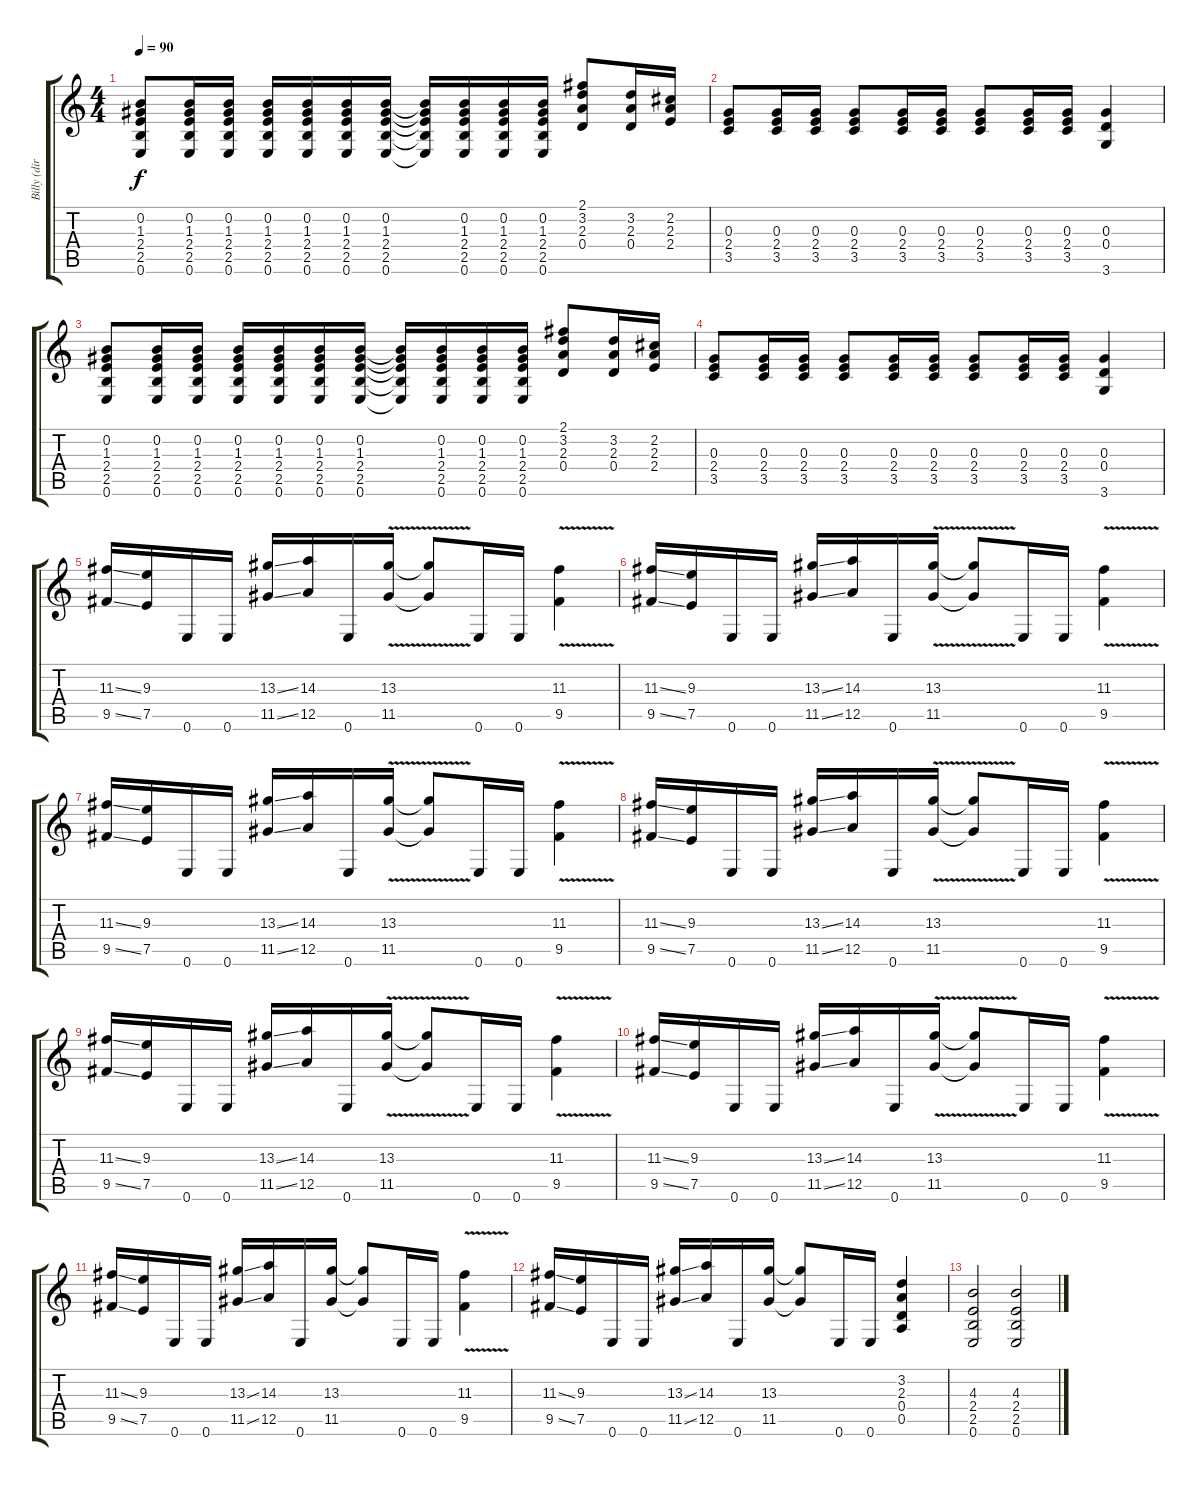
\track ("Billy (dirty)" "Billy (dir") {instrument distortionguitar}
\staff {score tabs}
\tuning (E4 B3 G3 D3 A2 E2) {hide}
\ts (4 4)
\tempo 90
\clef g2
\ks c
(0.2 1.3 2.4 2.5 0.6).8{dy f} (0.2 1.3 2.4 2.5 0.6).16 (0.2 1.3 2.4 2.5 0.6).16 (0.2 1.3 2.4 2.5 0.6).16 (0.2 1.3 2.4 2.5 0.6).16 (0.2 1.3 2.4 2.5 0.6).16 (0.2 1.3 2.4 2.5 0.6).16 (0.2{t} 1.3{t} 2.4{t} 2.5{t} 0.6{t}).16 (0.2 1.3 2.4 2.5 0.6).16 (0.2 1.3 2.4 2.5 0.6).16 (0.2 1.3 2.4 2.5 0.6).16 (2.1 3.2 2.3 0.4).8 (3.2 2.3 0.4).16 (2.2 2.3 2.4).16 |
(0.3 2.4 3.5).8 (0.3 2.4 3.5).16 (0.3 2.4 3.5).16 (0.3 2.4 3.5).8 (0.3 2.4 3.5).16 (0.3 2.4 3.5).16 (0.3 2.4 3.5).8 (0.3 2.4 3.5).16 (0.3 2.4 3.5).16 (0.3 0.4 3.6).4 |
(0.2 1.3 2.4 2.5 0.6).8 (0.2 1.3 2.4 2.5 0.6).16 (0.2 1.3 2.4 2.5 0.6).16 (0.2 1.3 2.4 2.5 0.6).16 (0.2 1.3 2.4 2.5 0.6).16 (0.2 1.3 2.4 2.5 0.6).16 (0.2 1.3 2.4 2.5 0.6).16 (0.2{t} 1.3{t} 2.4{t} 2.5{t} 0.6{t}).16 (0.2 1.3 2.4 2.5 0.6).16 (0.2 1.3 2.4 2.5 0.6).16 (0.2 1.3 2.4 2.5 0.6).16 (2.1 3.2 2.3 0.4).8 (3.2 2.3 0.4).16 (2.2 2.3 2.4).16 |
(0.3 2.4 3.5).8 (0.3 2.4 3.5).16 (0.3 2.4 3.5).16 (0.3 2.4 3.5).8 (0.3 2.4 3.5).16 (0.3 2.4 3.5).16 (0.3 2.4 3.5).8 (0.3 2.4 3.5).16 (0.3 2.4 3.5).16 (0.3 0.4 3.6).4 |
(11.3{ss} 9.5{ss}).16 (9.3 7.5).16 0.6.16 0.6.16 (13.3{ss} 11.5{ss}).16 (14.3 12.5).16 0.6.16 (13.3{v} 11.5{v}).16 (13.3{t} 11.5{t}).8 0.6.16 0.6.16 (11.3{v} 9.5{v}).4 |
(11.3{ss} 9.5{ss}).16 (9.3 7.5).16 0.6.16 0.6.16 (13.3{ss} 11.5{ss}).16 (14.3 12.5).16 0.6.16 (13.3{v} 11.5{v}).16 (13.3{t} 11.5{t}).8 0.6.16 0.6.16 (11.3{v} 9.5{v}).4 |
(11.3{ss} 9.5{ss}).16 (9.3 7.5).16 0.6.16 0.6.16 (13.3{ss} 11.5{ss}).16 (14.3 12.5).16 0.6.16 (13.3{v} 11.5{v}).16 (13.3{t} 11.5{t}).8 0.6.16 0.6.16 (11.3{v} 9.5{v}).4 |
(11.3{ss} 9.5{ss}).16 (9.3 7.5).16 0.6.16 0.6.16 (13.3{ss} 11.5{ss}).16 (14.3 12.5).16 0.6.16 (13.3{v} 11.5{v}).16 (13.3{t} 11.5{t}).8 0.6.16 0.6.16 (11.3{v} 9.5{v}).4 |
(11.3{ss} 9.5{ss}).16 (9.3 7.5).16 0.6.16 0.6.16 (13.3{ss} 11.5{ss}).16 (14.3 12.5).16 0.6.16 (13.3{v} 11.5{v}).16 (13.3{t} 11.5{t}).8 0.6.16 0.6.16 (11.3{v} 9.5{v}).4 |
(11.3{ss} 9.5{ss}).16 (9.3 7.5).16 0.6.16 0.6.16 (13.3{ss} 11.5{ss}).16 (14.3 12.5).16 0.6.16 (13.3{v} 11.5{v}).16 (13.3{t} 11.5{t}).8 0.6.16 0.6.16 (11.3{v} 9.5{v}).4 |
(11.3{ss} 9.5{ss}).16 (9.3 7.5).16 0.6.16 0.6.16 (13.3{ss} 11.5{ss}).16 (14.3 12.5).16 0.6.16 (13.3 11.5).16 (13.3{t} 11.5{t}).8 0.6.16 0.6.16 (11.3{v} 9.5{v}).4 |
(11.3{ss} 9.5{ss}).16 (9.3 7.5).16 0.6.16 0.6.16 (13.3{ss} 11.5{ss}).16 (14.3 12.5).16 0.6.16 (13.3 11.5).16 (13.3{t} 11.5{t}).8 0.6.16 0.6.16 (3.2 2.3 0.4 0.5).4 |
(4.3 2.4 2.5 0.6).2 (4.3 2.4 2.5 0.6).2
